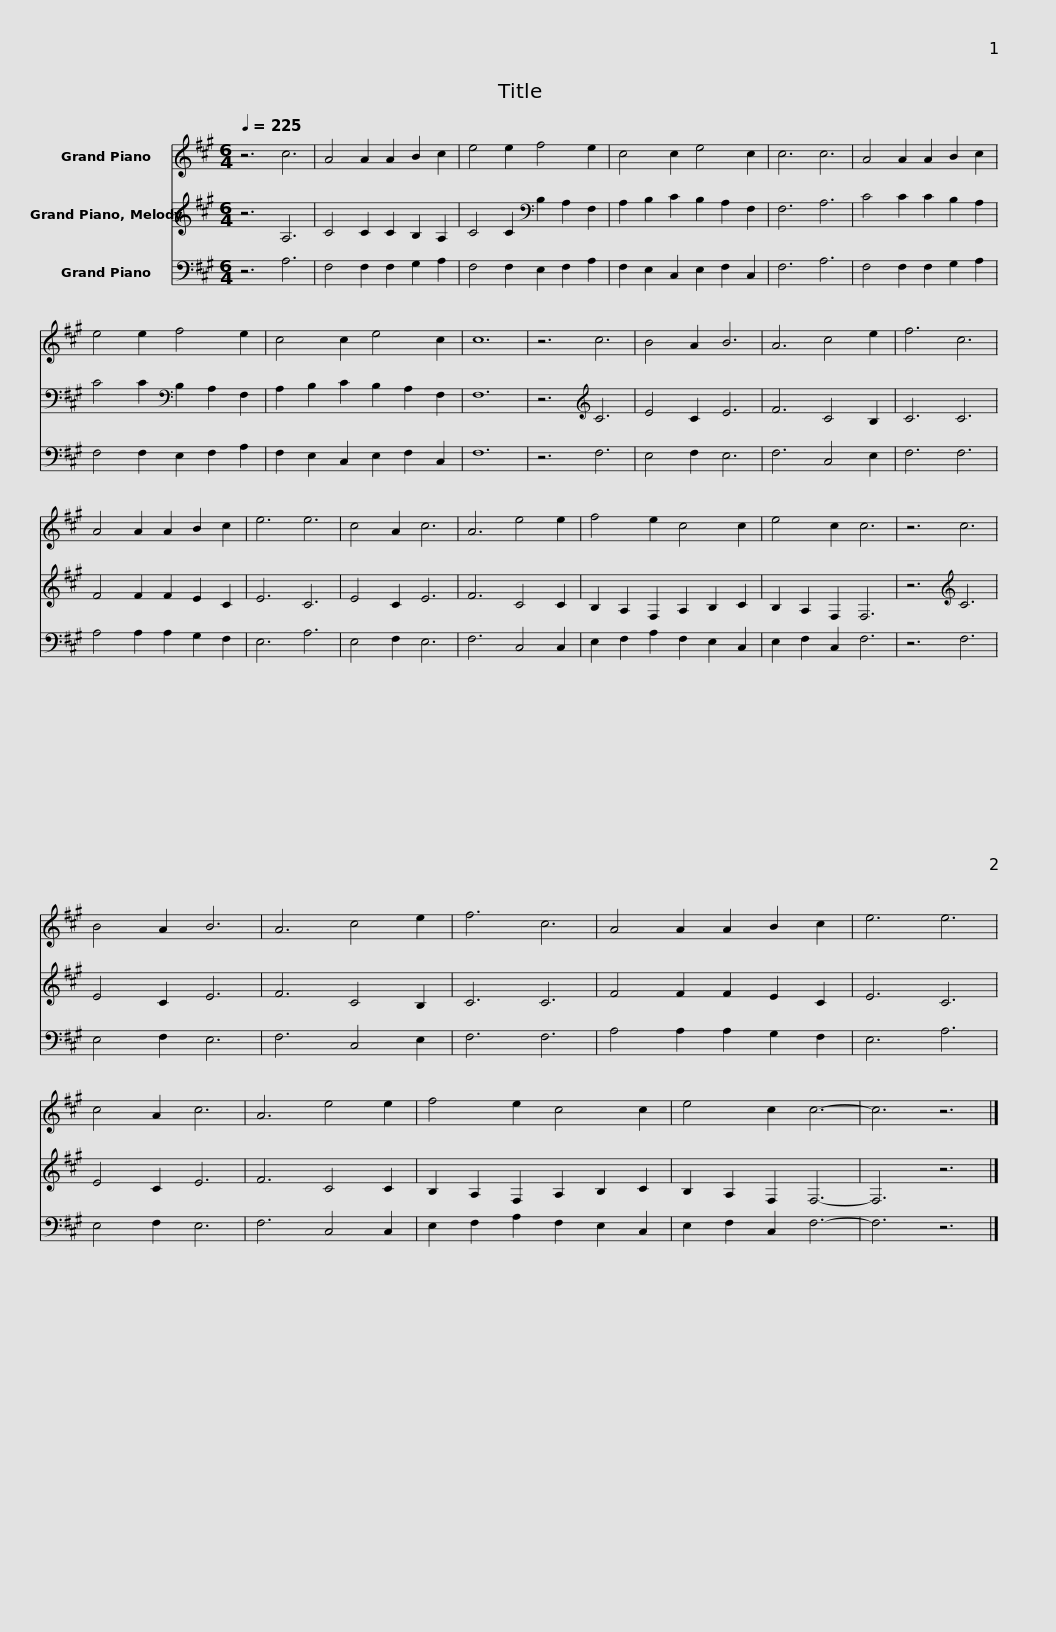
X:1
%%score 1 2 3
L:1/8
Q:1/4=225
M:6/4
I:linebreak $
K:A
V:1 treble
V:2 treble
V:3 bass
V:1
 z6 c6 | A4 A2 A2 B2 c2 | e4 e2 f4 e2 | c4 c2 e4 c2 | c6 c6 |$ %5
 A4 A2 A2 B2 c2 | e4 e2 f4 e2 | c4 c2 e4 c2 | c12 | z6 c6 | %10
 B4 A2 B6 | A6 c4 e2 |$ f6 c6 | A4 A2 A2 B2 c2 | e6 e6 | %15
 c4 A2 c6 | A6 e4 e2 | f4 e2 c4 c2 | e4 c2 c6 | z6 c6 |$ %20
 B4 A2 B6 | A6 c4 e2 | f6 c6 | A4 A2 A2 B2 c2 | e6 e6 | %25
 c4 A2 c6 | A6 e4 e2 | f4 e2 c4 c2 |$ e4 c2 c6- | c6 z6 |] %30
V:2
 z6 A,6 | C4 C2 C2 B,2 A,2 | C4 C2[K:bass] B,2 A,2 F,2 | A,2 B,2 C2 B,2 A,2 F,2 | F,6 A,6 |$ %5
 C4 C2 C2 B,2 A,2 | C4 C2[K:bass] B,2 A,2 F,2 | A,2 B,2 C2 B,2 A,2 F,2 | F,12 | z6[K:treble] C6 | %10
 E4 C2 E6 | F6 C4 B,2 |$ C6 C6 | F4 F2 F2 E2 C2 | E6 C6 | %15
 E4 C2 E6 | F6 C4 C2 | B,2 A,2 F,2 A,2 B,2 C2 | B,2 A,2 F,2 F,6 | z6[K:treble] C6 |$ %20
 E4 C2 E6 | F6 C4 B,2 | C6 C6 | F4 F2 F2 E2 C2 | E6 C6 | %25
 E4 C2 E6 | F6 C4 C2 | B,2 A,2 F,2 A,2 B,2 C2 |$ B,2 A,2 F,2 F,6- | F,6 z6 |] %30
V:3
 z6 A,6 | F,4 F,2 F,2 G,2 A,2 | F,4 F,2 E,2 F,2 A,2 | F,2 E,2 C,2 E,2 F,2 C,2 | F,6 A,6 |$ %5
 F,4 F,2 F,2 G,2 A,2 | F,4 F,2 E,2 F,2 A,2 | F,2 E,2 C,2 E,2 F,2 C,2 | F,12 | z6 F,6 | %10
 E,4 F,2 E,6 | F,6 C,4 E,2 |$ F,6 F,6 | A,4 A,2 A,2 G,2 F,2 | E,6 A,6 | %15
 E,4 F,2 E,6 | F,6 C,4 C,2 | E,2 F,2 A,2 F,2 E,2 C,2 | E,2 F,2 C,2 F,6 | z6 F,6 |$ %20
 E,4 F,2 E,6 | F,6 C,4 E,2 | F,6 F,6 | A,4 A,2 A,2 G,2 F,2 | E,6 A,6 | %25
 E,4 F,2 E,6 | F,6 C,4 C,2 | E,2 F,2 A,2 F,2 E,2 C,2 |$ E,2 F,2 C,2 F,6- | F,6 z6 |] %30
